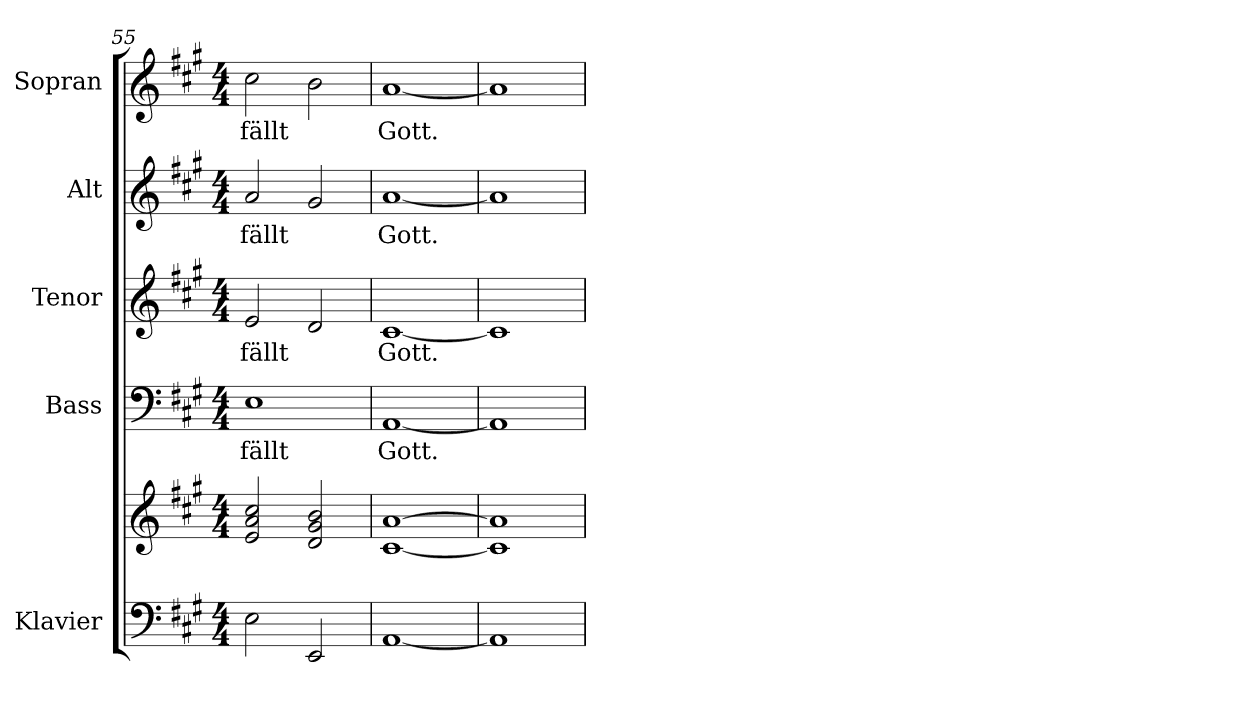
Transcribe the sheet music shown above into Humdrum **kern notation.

**kern	**kern	**kern	**text	**kern	**text	**kern	**text	**kern	**text
*part5	*part5	*part4	*part4	*part3	*part3	*part2	*part2	*part1	*part1
*staff6	*staff5	*staff4	*staff4	*staff3	*staff3	*staff2	*staff2	*staff1	*staff1
*I"Klavier	*	*I"Bass	*	*I"Tenor	*	*I"Alt	*	*I"Sopran	*
*I'Klav.	*	*I'B	*	*I'T	*	*I'A	*	*I'S	*
*clefF4	*clefG2	*clefF4	*	*clefG2	*	*clefG2	*	*clefG2	*
*k[f#c#g#]	*k[f#c#g#]	*k[f#c#g#]	*	*k[f#c#g#]	*	*k[f#c#g#]	*	*k[f#c#g#]	*
*M4/4	*M4/4	*M4/4	*	*M4/4	*	*M4/4	*	*M4/4	*
=55	=55	=55	=55	=55	=55	=55	=55	=55	=55
2E\	2e/ 2a/ 2cc#/	1E	fällt	2e/	fällt	2a/	fällt	2cc#\	fällt
2EE/	2d/ 2g#/ 2b/	.	.	2d/	.	2g#/	.	2b\	.
=56	=56	=56	=56	=56	=56	=56	=56	=56	=56
[1AA	[1c# [1a	[1AA	Gott.	[1c#	Gott.	[1a	Gott.	[1a	Gott.
=57	=57	=57	=57	=57	=57	=57	=57	=57	=57
1AA]	1c#] 1a]	1AA]	.	1c#]	.	1a]	.	1a]	.
=	=	=	=	=	=	=	=	=	=
*-	*-	*-	*-	*-	*-	*-	*-	*-	*-
